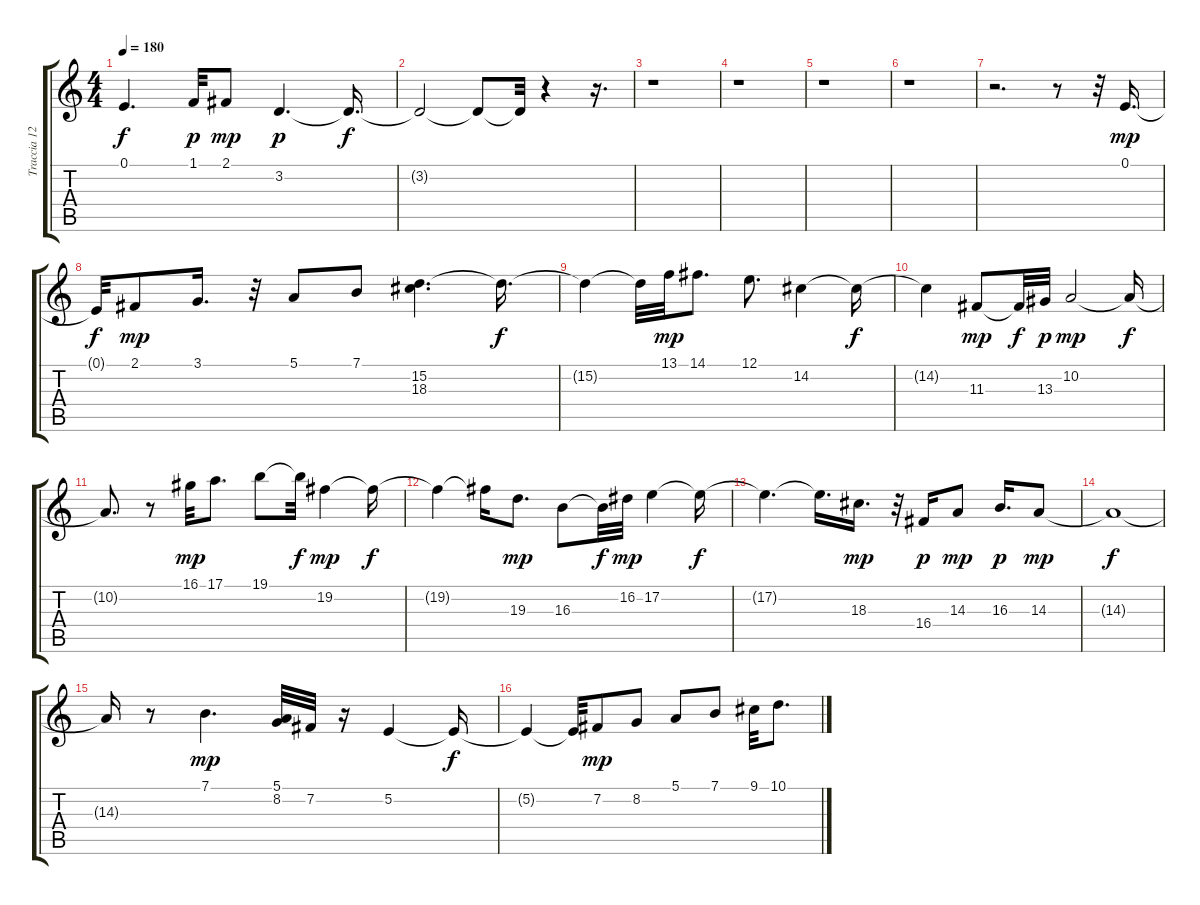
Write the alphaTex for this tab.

\track ("Traccia 12" "Traccia 12") {instrument englishhorn}
\staff {score tabs}
\tuning (E4 B3 G3 D3 A2 E2) {hide}
\ts (4 4)
\tempo 180
\clef g2
\ks c
0.1{t}.4{d dy f} 1.1.32{dy p} 2.1.8{dy mp} 3.2.4{d dy p} 3.2{t}.16{d dy f} |
3.2{t}.2 3.2{t}.8 3.2{t}.32 r.4 r.16{d} |
r.1 |
r.1 |
r.1 |
r.1 |
r.2{d} r.8 r.32 0.1.16{d dy mp} |
0.1{t}.32{dy f} 2.1.8{dy mp} 3.1.16{d} r.32 5.1.8 7.1.8 (15.2 18.3).4{d} 15.2{t}.16{d dy f} |
15.2{t}.4 15.2{t}.32 13.1.32{dy mp} 14.1.8{d} 12.1.8{d} 14.2.4 14.2{t}.16{dy f} |
14.2{t}.4 11.3.8{dy mp} 11.3{t}.32{dy f} 13.3.32{dy p} 10.2.2{dy mp} 10.2{t}.16{dy f} |
10.2{t}.8{d} r.8 16.1.32{dy mp} 17.1.8{d} 19.1.8 19.1{t}.32{dy f} 19.2.4{dy mp} 19.2{t}.16{dy f} |
19.2{t}.4 19.2{t}.16 19.3.8{d dy mp} 16.3.8 16.3{t}.32{dy f} 16.2.32{dy mp} 17.2.4 17.2{t}.16{dy f} |
17.2{t}.4{d} 17.2{t}.16{d} 18.3.16{d dy mp} r.32 16.4.16{dy p} 14.3.8{dy mp} 16.3.16{d dy p} 14.3.8{dy mp} |
14.3{t}.1{dy f} |
14.3{t}.16 r.8 7.1.4{d dy mp} (5.1 8.2).32 7.2.32 r.16 5.2.4 5.2{t}.16{dy f} |
5.2{t}.4 5.2{t}.32 7.2.8{dy mp} 8.2.8 5.1.8 7.1.8 9.1.32 10.1.8{d}
